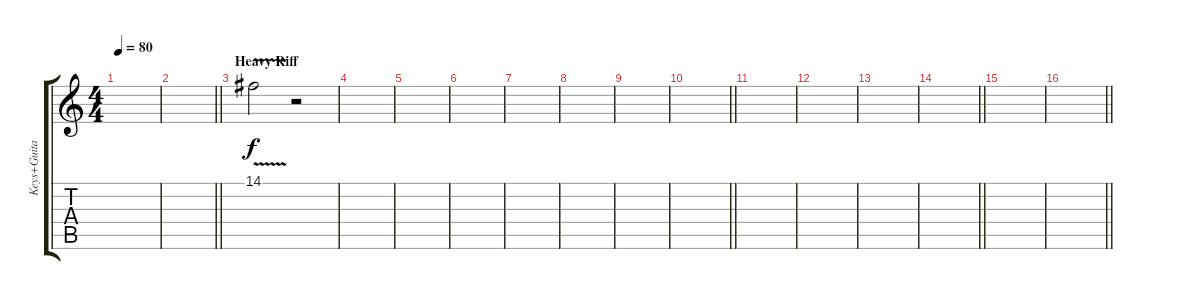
\track ("Keys+Guitar 2" "Keys+Guita") {instrument pad8sweep}
\staff {score tabs}
\tuning (E4 B3 G3 D3 A2 D2) {hide}
\ts (4 4)
\tempo 80
\clef g2
\ks c
|
\barLineRight lightlight
|
\section ("" "Heavy Riff")
14.1{v}.2{dy f} r.2 |
|
|
|
|
|
|
\barLineRight lightlight
|
|
|
|
\barLineRight lightlight
|
|
\barLineRight lightlight
